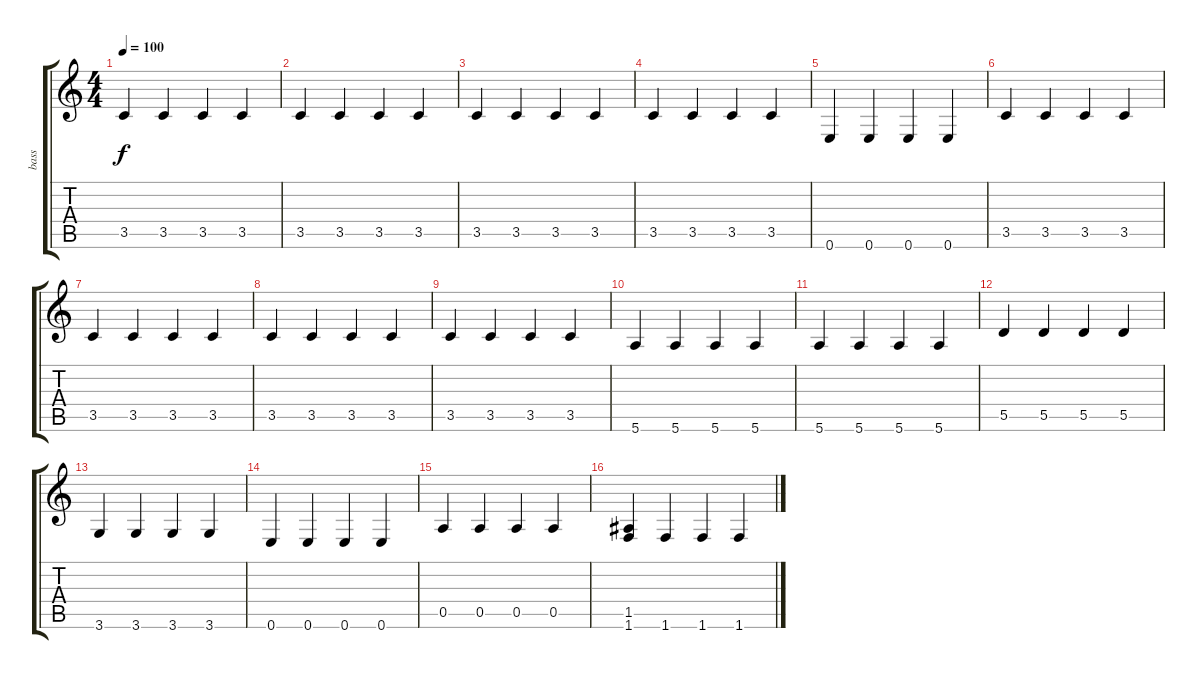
\track ("bass" "bass") {instrument acousticguitarnylon}
\staff {score tabs}
\tuning (E4 B3 G3 D3 A2 E2) {hide}
\ts (4 4)
\tempo 100
\clef g2
\ks c
3.5.4{dy f} 3.5.4 3.5.4 3.5.4 |
3.5.4 3.5.4 3.5.4 3.5.4 |
3.5.4 3.5.4 3.5.4 3.5.4 |
3.5.4 3.5.4 3.5.4 3.5.4 |
0.6.4 0.6.4 0.6.4 0.6.4 |
3.5.4 3.5.4 3.5.4 3.5.4 |
3.5.4 3.5.4 3.5.4 3.5.4 |
3.5.4 3.5.4 3.5.4 3.5.4 |
3.5.4 3.5.4 3.5.4 3.5.4 |
5.6.4 5.6.4 5.6.4 5.6.4 |
5.6.4 5.6.4 5.6.4 5.6.4 |
5.5.4 5.5.4 5.5.4 5.5.4 |
3.6.4 3.6.4 3.6.4 3.6.4 |
0.6.4 0.6.4 0.6.4 0.6.4 |
0.5.4 0.5.4 0.5.4 0.5.4 |
(1.5 1.6).4 1.6.4 1.6.4 1.6.4
